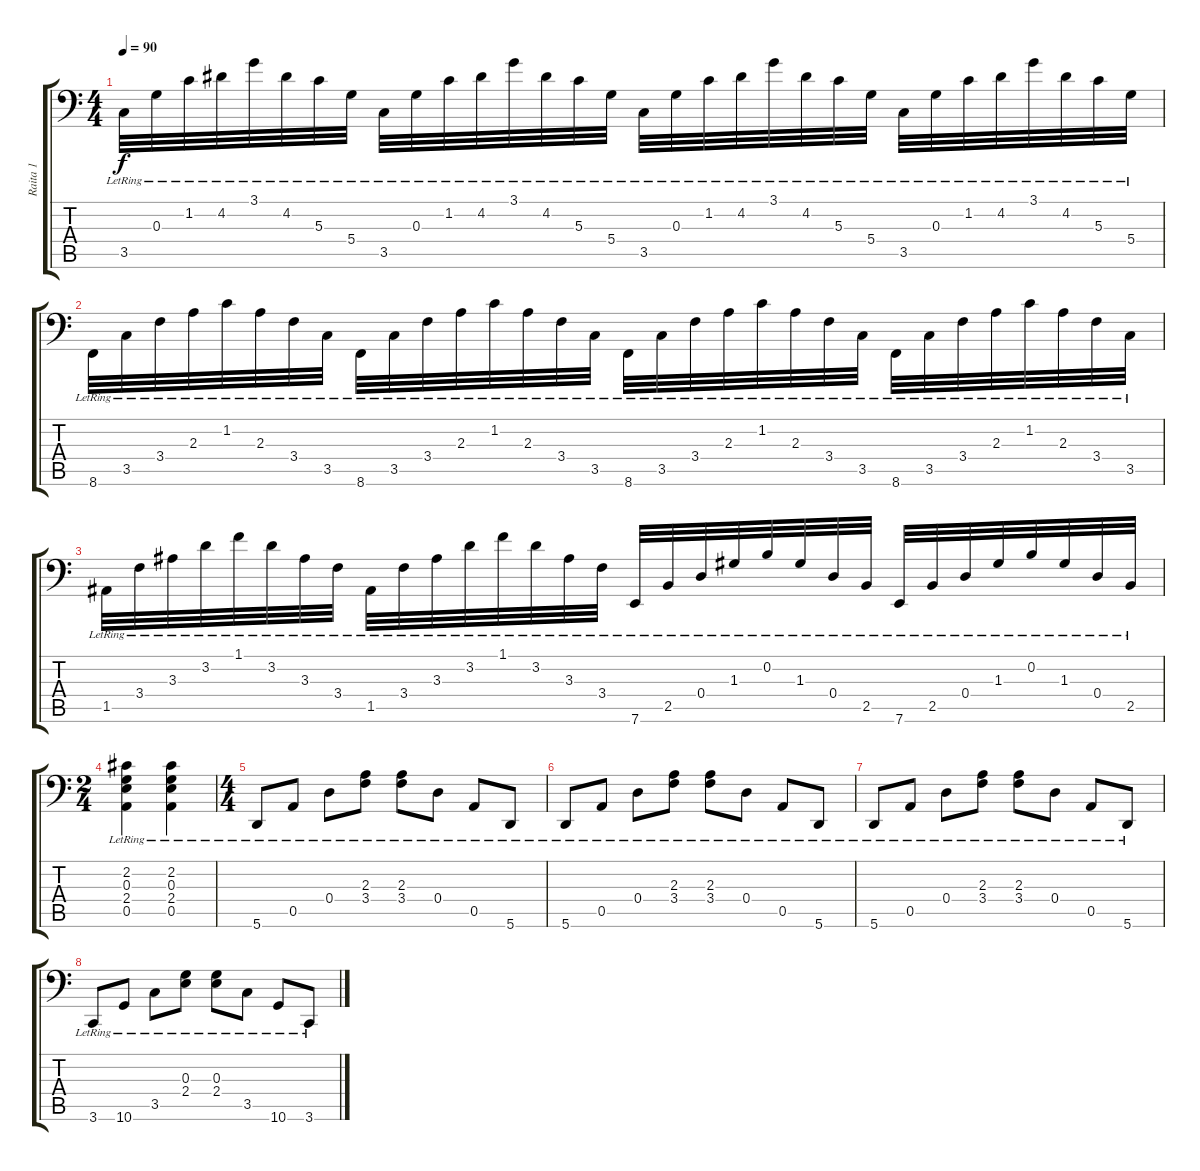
\track ("Raita 1" "Raita 1") {instrument brightacousticpiano}
\staff {score tabs}
\tuning (E4 B3 G3 D3 A2 A1) {hide}
\ts (4 4)
\tempo 90
\clef f4
\ks c
3.5{lr}.32{dy f} 0.3{lr}.32 1.2{lr}.32 4.2{lr}.32 3.1{lr}.32 4.2{lr}.32 5.3{lr}.32 5.4{lr}.32 3.5{lr}.32 0.3{lr}.32 1.2{lr}.32 4.2{lr}.32 3.1{lr}.32 4.2{lr}.32 5.3{lr}.32 5.4{lr}.32 3.5{lr}.32 0.3{lr}.32 1.2{lr}.32 4.2{lr}.32 3.1{lr}.32 4.2{lr}.32 5.3{lr}.32 5.4{lr}.32 3.5{lr}.32 0.3{lr}.32 1.2{lr}.32 4.2{lr}.32 3.1{lr}.32 4.2{lr}.32 5.3{lr}.32 5.4{lr}.32 |
8.6{lr}.32 3.5{lr}.32 3.4{lr}.32 2.3{lr}.32 1.2{lr}.32 2.3{lr}.32 3.4{lr}.32 3.5{lr}.32 8.6{lr}.32 3.5{lr}.32 3.4{lr}.32 2.3{lr}.32 1.2{lr}.32 2.3{lr}.32 3.4{lr}.32 3.5{lr}.32 8.6{lr}.32 3.5{lr}.32 3.4{lr}.32 2.3{lr}.32 1.2{lr}.32 2.3{lr}.32 3.4{lr}.32 3.5{lr}.32 8.6{lr}.32 3.5{lr}.32 3.4{lr}.32 2.3{lr}.32 1.2{lr}.32 2.3{lr}.32 3.4{lr}.32 3.5{lr}.32 |
1.5{lr}.32 3.4{lr}.32 3.3{lr}.32 3.2{lr}.32 1.1{lr}.32 3.2{lr}.32 3.3{lr}.32 3.4{lr}.32 1.5{lr}.32 3.4{lr}.32 3.3{lr}.32 3.2{lr}.32 1.1{lr}.32 3.2{lr}.32 3.3{lr}.32 3.4{lr}.32 7.6{lr}.32 2.5{lr}.32 0.4{lr}.32 1.3{lr}.32 0.2{lr}.32 1.3{lr}.32 0.4{lr}.32 2.5{lr}.32 7.6{lr}.32 2.5{lr}.32 0.4{lr}.32 1.3{lr}.32 0.2{lr}.32 1.3{lr}.32 0.4{lr}.32 2.5{lr}.32 |
\ts (2 4)
(2.2{lr} 0.3{lr} 2.4{lr} 0.5{lr}).4{volume 13} (2.2{lr} 0.3{lr} 2.4{lr} 0.5{lr}).4 |
\ts (4 4)
5.6{lr}.8 0.5{lr}.8 0.4{lr}.8 (2.3{lr} 3.4{lr}).8 (2.3{lr} 3.4{lr}).8 0.4{lr}.8 0.5{lr}.8 5.6{lr}.8 |
5.6{lr}.8 0.5{lr}.8 0.4{lr}.8 (2.3{lr} 3.4{lr}).8 (2.3{lr} 3.4{lr}).8 0.4{lr}.8 0.5{lr}.8 5.6{lr}.8 |
5.6{lr}.8 0.5{lr}.8 0.4{lr}.8 (2.3{lr} 3.4{lr}).8 (2.3{lr} 3.4{lr}).8 0.4{lr}.8 0.5{lr}.8 5.6{lr}.8 |
3.6{lr}.8 10.6{lr}.8 3.5{lr}.8 (0.3{lr} 2.4{lr}).8 (0.3{lr} 2.4{lr}).8 3.5{lr}.8 10.6{lr}.8 3.6{lr}.8
